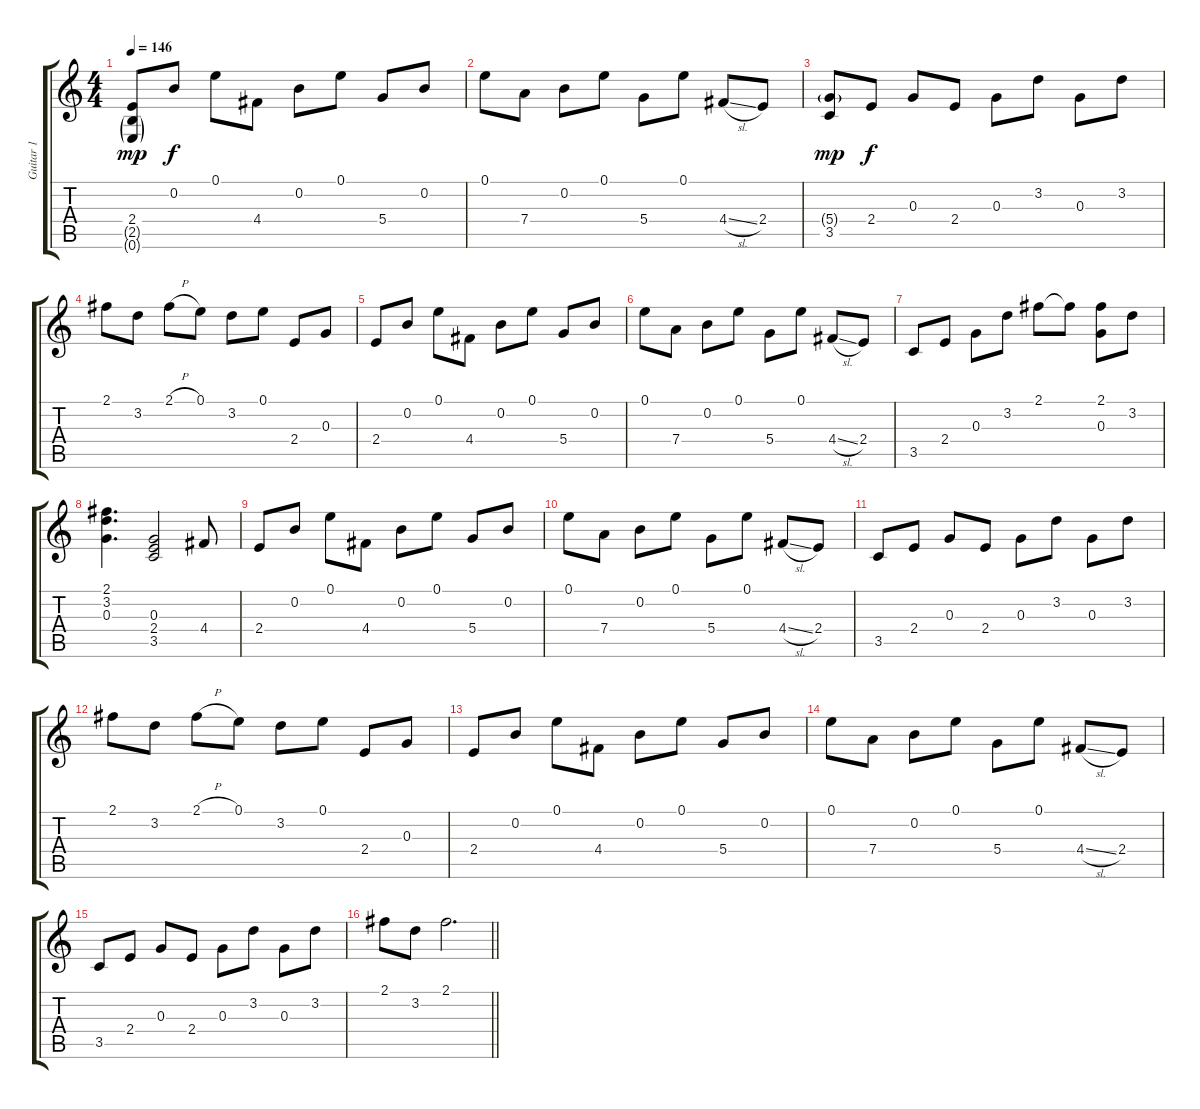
\track ("Guitar 1" "Guitar 1") {instrument overdrivenguitar}
\staff {score tabs}
\tuning (E4 B3 G3 D3 A2 E2) {hide}
\ts (4 4)
\tempo 146
\clef g2
\ks c
(2.4 2.5{g} 0.6{g}).8{dy mp} 0.2.8{dy f} 0.1.8 4.4.8 0.2.8 0.1.8 5.4.8 0.2.8 |
0.1.8 7.4.8 0.2.8 0.1.8 5.4.8 0.1.8 4.4{sl}.8 2.4.8 |
(5.4{g} 3.5).8{dy mp} 2.4.8{dy f} 0.3.8 2.4.8 0.3.8 3.2.8 0.3.8 3.2.8 |
2.1.8 3.2.8 2.1{h}.8 0.1.8 3.2.8 0.1.8 2.4.8 0.3.8 |
2.4.8 0.2.8 0.1.8 4.4.8 0.2.8 0.1.8 5.4.8 0.2.8 |
0.1.8 7.4.8 0.2.8 0.1.8 5.4.8 0.1.8 4.4{sl}.8 2.4.8 |
3.5.8 2.4.8 0.3.8 3.2.8 2.1.8 2.1{t}.8 (2.1 0.3).8 3.2.8 |
(2.1 3.2 0.3).4{d} (0.3 2.4 3.5).2 4.4.8 |
2.4.8 0.2.8 0.1.8 4.4.8 0.2.8 0.1.8 5.4.8 0.2.8 |
0.1.8 7.4.8 0.2.8 0.1.8 5.4.8 0.1.8 4.4{sl}.8 2.4.8 |
3.5.8 2.4.8 0.3.8 2.4.8 0.3.8 3.2.8 0.3.8 3.2.8 |
2.1.8 3.2.8 2.1{h}.8 0.1.8 3.2.8 0.1.8 2.4.8 0.3.8 |
2.4.8 0.2.8 0.1.8 4.4.8 0.2.8 0.1.8 5.4.8 0.2.8 |
0.1.8 7.4.8 0.2.8 0.1.8 5.4.8 0.1.8 4.4{sl}.8 2.4.8 |
3.5.8 2.4.8 0.3.8 2.4.8 0.3.8 3.2.8 0.3.8 3.2.8 |
\barLineRight lightlight
2.1.8 3.2.8 2.1.2{d}
